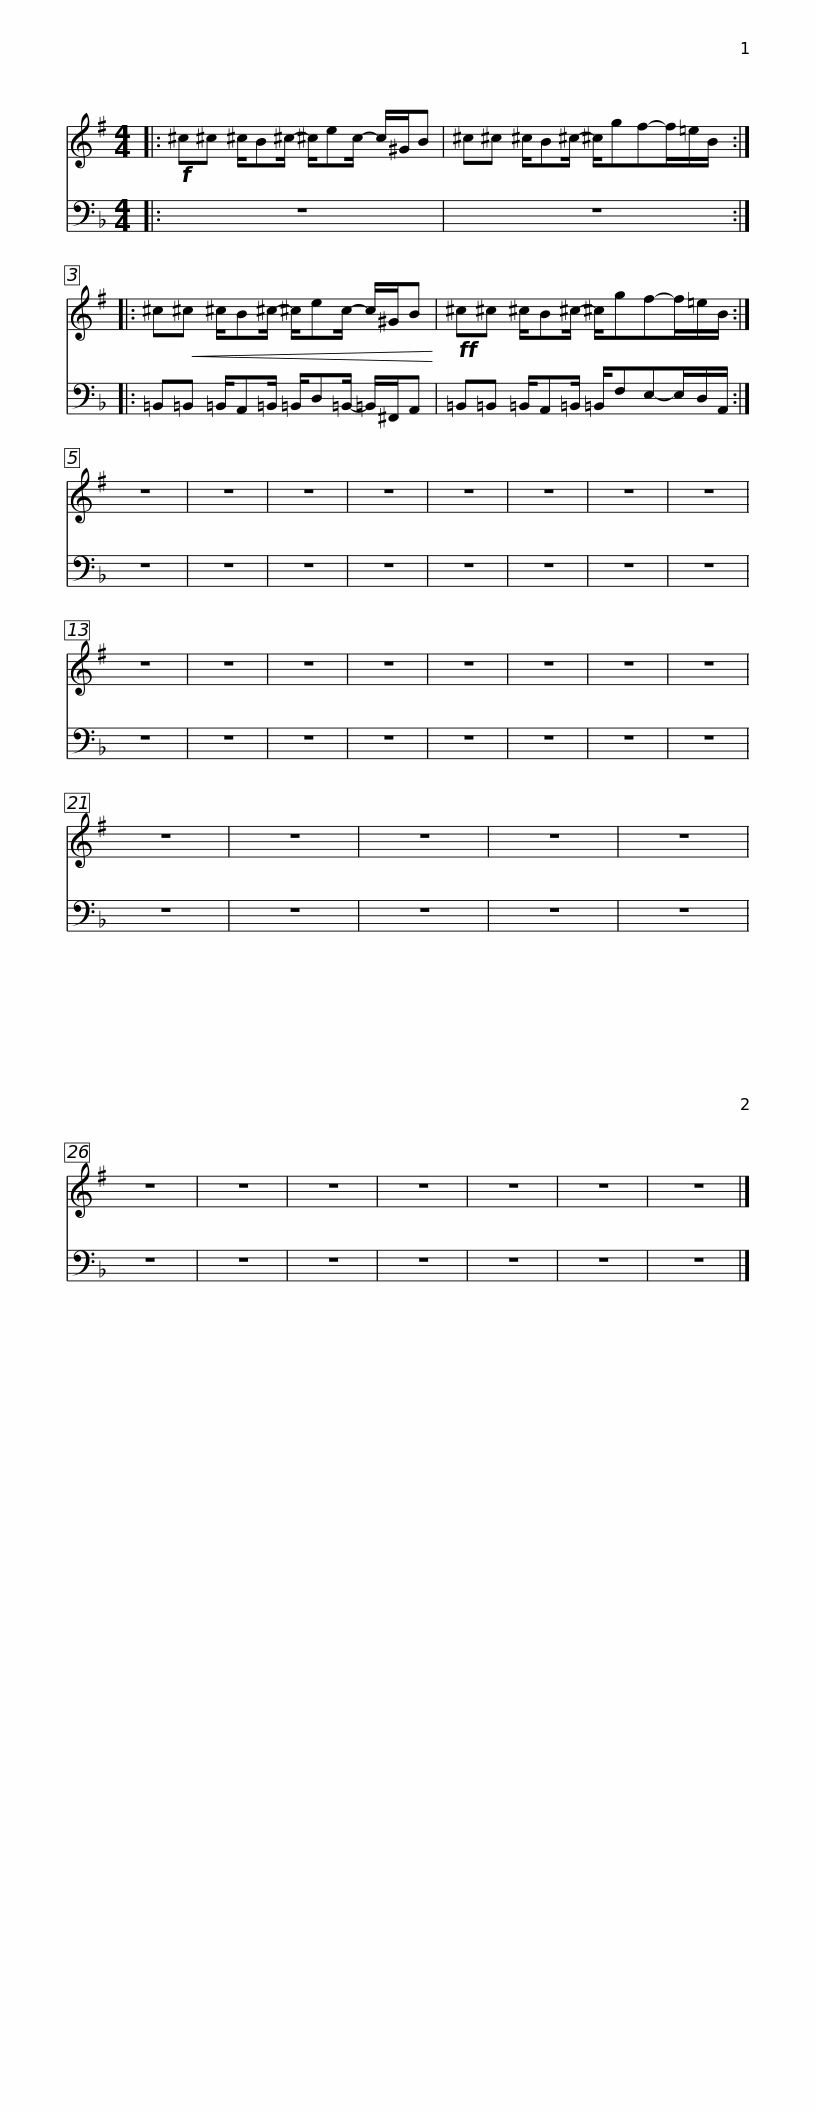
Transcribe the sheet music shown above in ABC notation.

X:1
%%score 1 2
L:1/8
M:4/4
I:linebreak $
K:F
V:1 treble transpose=-14
V:2 bass
V:1
[K:G]|:!f! ^c^c ^c/B^c/- ^c/ec/- c/^G/B | ^c^c ^c/B^c/- ^c/gf-f/=e/B/ ::$ ^c!<(!^c ^c/B^c/- ^c/ec/- c/^G/B!<)! |!ff! ^c^c ^c/B^c/- ^c/gf-f/=e/B/ :| z8 | %5
 z8 | z8 | z8 |$ z8 | z8 | %10
 z8 | z8 | z8 | z8 | z8 | %15
 z8 | z8 | z8 | z8 | z8 | %20
 z8 | z8 | z8 | z8 | z8 |$ %25
 z8 | z8 | z8 | z8 | z8 | %30
 z8 | z8 |] %32
V:2
|: z8 | z8 ::$ =B,,=B,, =B,,/A,,=B,,/ =B,,/D,=B,,/- =B,,/^F,,/A,, | =B,,=B,, =B,,/A,,=B,,/ =B,,/F,E,-E,/D,/A,,/ :| z8 | %5
 z8 | z8 | z8 |$ z8 | z8 | %10
 z8 | z8 | z8 | z8 | z8 | %15
 z8 | z8 | z8 | z8 | z8 | %20
 z8 | z8 | z8 | z8 | z8 |$ %25
 z8 | z8 | z8 | z8 | z8 | %30
 z8 | z8 |] %32
